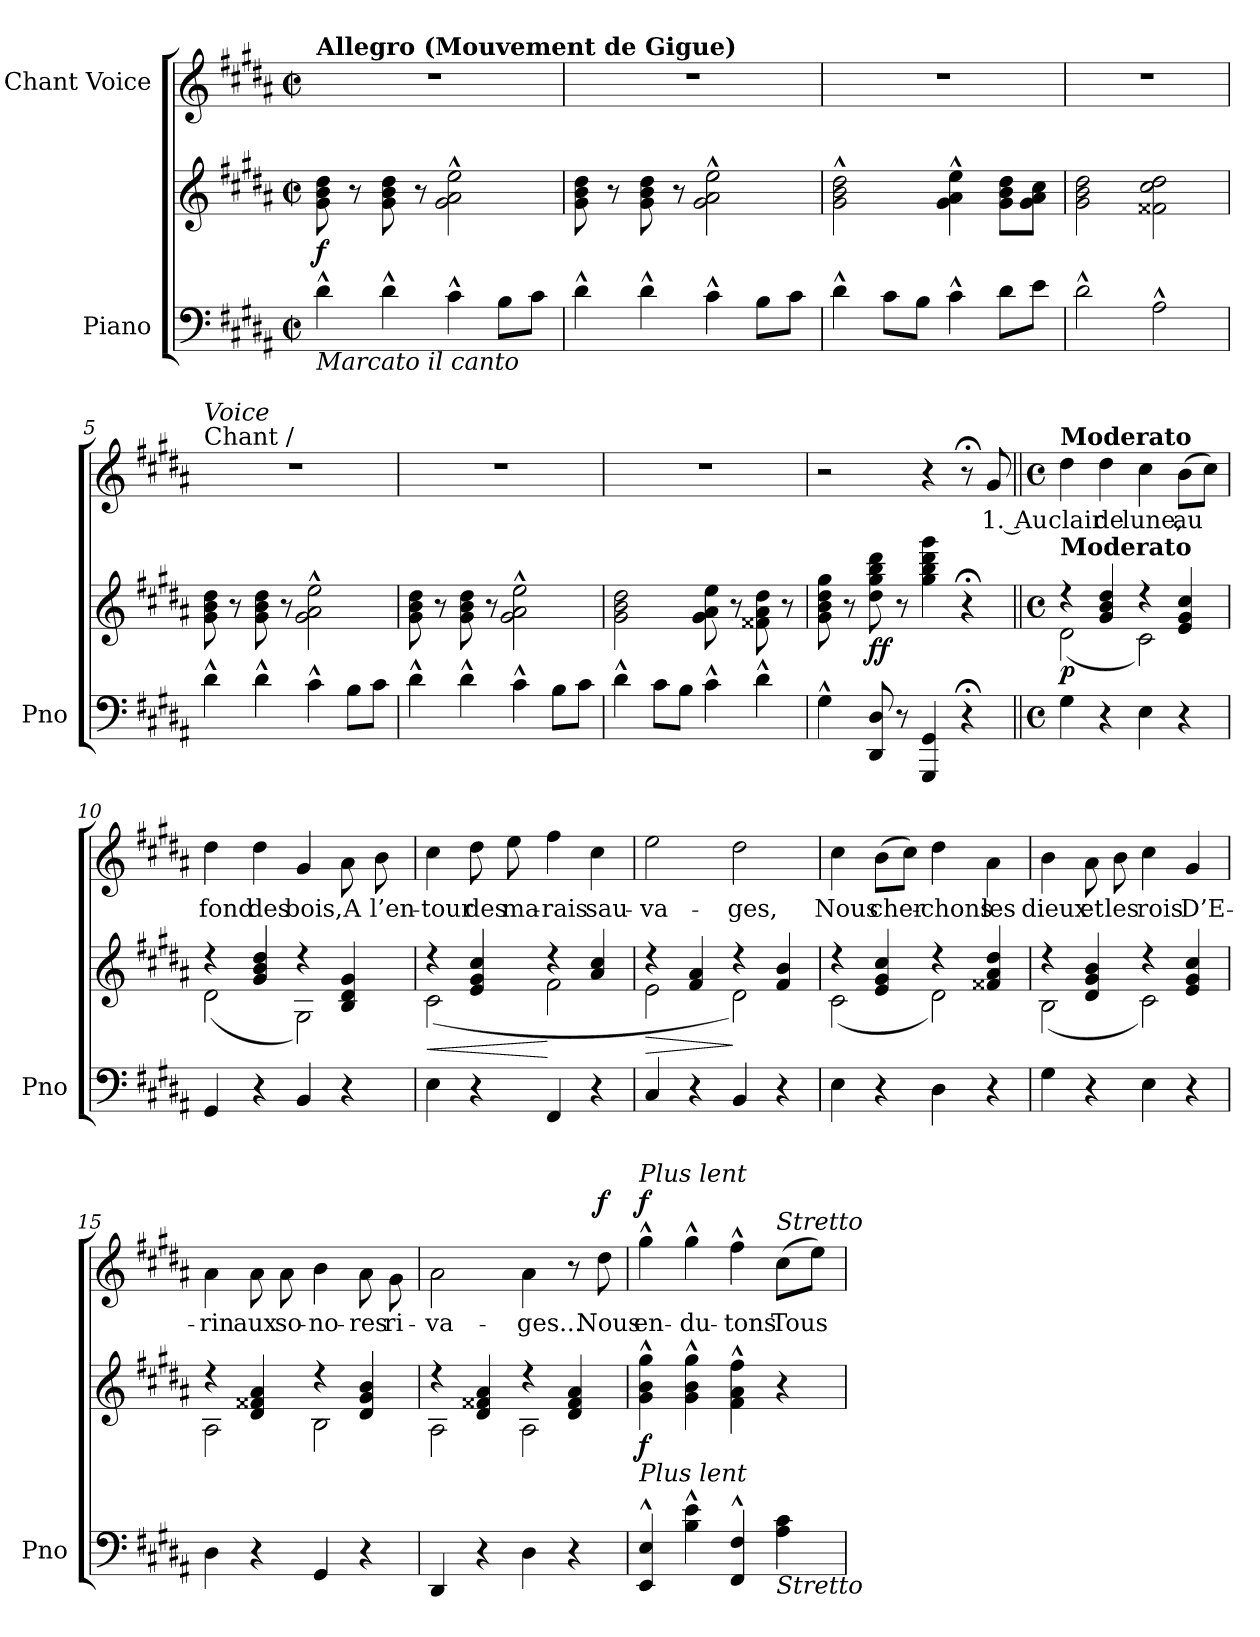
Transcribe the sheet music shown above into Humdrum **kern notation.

**kern	**kern	**dynam	**kern	**text	**dynam
*part2	*part2	*part2	*part1	*part1	*part1
*staff3	*staff2	*staff2/3	*staff1	*staff1	*staff1
*I"Piano	*	*	*I"Chant Voice	*	*
*I'Pno	*	*	*	*	*
*clefF4	*clefG2	*	*clefG2	*	*
*k[f#c#g#d#a#]	*k[f#c#g#d#a#]	*	*k[f#c#g#d#a#]	*	*
*M2/2	*M2/2	*	*M2/2	*	*
*met(c|)	*met(c|)	*	*met(c|)	*	*
=1	=1	=1	=1	=1	=1
!	!	!	!LO:TX:a:B:t=Allegro (Mouvement de Gigue)	!	!
!LO:TX:b:i:t=Marcato il canto	!	!	!	!	!
!	!	!LO:DY:b	!	!	!
4d#^^\	8g#\ 8b\ 8dd#\	f	1r	.	.
.	8r	.	.	.	.
4d#^^\	8g#\ 8b\ 8dd#\	.	.	.	.
.	8r	.	.	.	.
4c#^^\	2g#\^^ 2a#\^^ 2ee\^^	.	.	.	.
8B\L	.	.	.	.	.
8c#\J	.	.	.	.	.
=2	=2	=2	=2	=2	=2
4d#^^\	8g#\ 8b\ 8dd#\	.	1r	.	.
.	8r	.	.	.	.
4d#^^\	8g#\ 8b\ 8dd#\	.	.	.	.
.	8r	.	.	.	.
4c#^^\	2g#\^^ 2a#\^^ 2ee\^^	.	.	.	.
8B\L	.	.	.	.	.
8c#\J	.	.	.	.	.
=3	=3	=3	=3	=3	=3
4d#^^\	2g#\^^ 2b\^^ 2dd#\^^	.	1r	.	.
8c#\L	.	.	.	.	.
8B\J	.	.	.	.	.
4c#^^\	4g#\^^ 4a#\^^ 4ee\^^	.	.	.	.
8d#\L	8g#\ 8b\ 8dd#\L	.	.	.	.
8e\J	8g#\ 8a#\ 8cc#\J	.	.	.	.
=4	=4	=4	=4	=4	=4
2d#^^\	2g#\ 2b\ 2dd#\	.	1r	.	.
2A#^^\	2f##X\ 2cc#\ 2dd#\	.	.	.	.
!!LO:LB:g=z
=5	=5	=5	=5	=5	=5
!	!	!	!LO:TX:a:t=Chant /	!	!
!	!	!	!LO:TX:a:i:t=Voice	!	!
4d#^^\	8g#\ 8b\ 8dd#\	.	1r	.	.
.	8r	.	.	.	.
4d#^^\	8g#\ 8b\ 8dd#\	.	.	.	.
.	8r	.	.	.	.
4c#^^\	2g#\^^ 2a#\^^ 2ee\^^	.	.	.	.
8B\L	.	.	.	.	.
8c#\J	.	.	.	.	.
=6	=6	=6	=6	=6	=6
4d#^^\	8g#\ 8b\ 8dd#\	.	1r	.	.
.	8r	.	.	.	.
4d#^^\	8g#\ 8b\ 8dd#\	.	.	.	.
.	8r	.	.	.	.
4c#^^\	2g#\^^ 2a#\^^ 2ee\^^	.	.	.	.
8B\L	.	.	.	.	.
8c#\J	.	.	.	.	.
=7	=7	=7	=7	=7	=7
4d#^^\	2g#\ 2b\ 2dd#\	.	1r	.	.
8c#\L	.	.	.	.	.
8B\J	.	.	.	.	.
4c#^^\	8g#\ 8a#\ 8ee\	.	.	.	.
.	8r	.	.	.	.
4d#^^\	8f##X\ 8a#\ 8dd#\	.	.	.	.
.	8r	.	.	.	.
=8	=8	=8	=8	=8	=8
4G#^^\	8g#\ 8b\ 8dd#\ 8gg#\	.	2r	.	.
.	8r	.	.	.	.
!	!	!LO:DY:b	!	!	!
8DD#/ 8D#/	8dd#\ 8gg#\ 8bb\ 8ddd#\	ff	.	.	.
8r	8r	.	.	.	.
4GGG#/ 4GG#/	4gg#\ 4bb\ 4ddd#\ 4ggg#\	.	4r	.	.
4r;<	4r;<	.	8r;<	.	.
!	!	!	!	!LO:LY:b	!
.	.	.	8g#/	1. Au	.
!!LO:LB:g=z
=9||	=9||	=9||	=9||	=9||	=9||
*M4/4	*M4/4	*	*M4/4	*	*
*met(c)	*met(c)	*	*met(c)	*	*
*	*^	*	*	*	*
!	!	!	!	!LO:TX:a:B:t=Moderato	!	!
!	!LO:TX:a:B:t=Moderato	!	!	!	!	!
!	!	!	!LO:DY:b	!	!LO:LY:b	!
4G#\	4r	(2d#\	p	4dd#\	clair	.
!	!	!	!	!	!LO:LY:b	!
4r	4g#/ 4b/ 4dd#/	.	.	4dd#\	de	.
!	!	!	!	!	!LO:LY:b	!
4E\	4r	2c#\)	.	4cc#\	lune,	.
!	!	!	!	!	!LO:LY:b	!
4r	4e/ 4g#/ 4cc#/	.	.	(8b\L	au	.
.	.	.	.	8cc#\J)	.	.
=10	=10	=10	=10	=10	=10	=10
!	!	!	!	!	!LO:LY:b	!
4GG#/	4r	(2d#\	.	4dd#\	fond	.
!	!	!	!	!	!LO:LY:b	!
4r	4g#/ 4b/ 4dd#/	.	.	4dd#\	des	.
!	!	!	!	!	!LO:LY:b	!
4BB/	4r	2G#\)	.	4g#/	bois,	.
!	!	!	!	!	!LO:LY:b	!
4r	4B/ 4d#/ 4g#/	.	.	8a#\	A	.
!	!	!	!	!	!LO:LY:b	!
.	.	.	.	8b\	l’en-	.
=11	=11	=11	=11	=11	=11	=11
!	!	!	!LO:HP:b	!	!LO:LY:b	!
4E\	4r	(2c#\	<	4cc#\	-tour	.
!	!	!	!	!	!LO:LY:b	!
4r	4e/ 4g#/ 4cc#/	.	.	8dd#\	des	.
!	!	!	!	!	!LO:LY:b	!
.	.	.	.	8ee\	ma-	.
!	!	!	!	!	!LO:LY:b	!
4FF#/	4r	2f#\	[	4ff#\	-rais	.
!	!	!	!	!	!LO:LY:b	!
4r	4a#/ 4cc#/	.	.	4cc#\	sau-	.
=12	=12	=12	=12	=12	=12	=12
!	!	!	!LO:HP:b	!	!LO:LY:b	!
4C#/	4r	2e\	>	2ee\	-va-	.
4r	4f#/ 4a#/	.	.	.	.	.
!	!	!	!	!	!LO:LY:b	!
4BB/	4r	2d#\)	]	2dd#\	-ges,	.
4r	4f#/ 4b/	.	.	.	.	.
!!LO:LB:g=z
=13	=13	=13	=13	=13	=13	=13
!	!	!	!	!	!LO:LY:b	!
4E\	4r	(2c#\	.	4cc#\	Nous	.
!	!	!	!	!	!LO:LY:b	!
4r	4e/ 4g#/ 4cc#/	.	.	(8b\L	cher-	.
.	.	.	.	8cc#\J)	.	.
!	!	!	!	!	!LO:LY:b	!
4D#\	4r	2d#\)	.	4dd#\	-chons	.
!	!	!	!	!	!LO:LY:b	!
4r	4f##X/ 4a#/ 4dd#/	.	.	4a#\	les	.
=14	=14	=14	=14	=14	=14	=14
!	!	!	!	!	!LO:LY:b	!
4G#\	4r	(2B\	.	4b\	dieux	.
!	!	!	!	!	!LO:LY:b	!
4r	4d#/ 4g#/ 4b/	.	.	8a#\	et	.
!	!	!	!	!	!LO:LY:b	!
.	.	.	.	8b\	les	.
!	!	!	!	!	!LO:LY:b	!
4E\	4r	2c#\)	.	4cc#\	rois	.
!	!	!	!	!	!LO:LY:b	!
4r	4e/ 4g#/ 4cc#/	.	.	4g#/	D’E-	.
=15	=15	=15	=15	=15	=15	=15
!	!	!	!	!	!LO:LY:b	!
4D#\	4r	2A#\	.	4a#\	-rin	.
!	!	!	!	!	!LO:LY:b	!
4r	4d#/ 4f##X/ 4a#/	.	.	8a#\	aux	.
!	!	!	!	!	!LO:LY:b	!
.	.	.	.	8a#\	so-	.
!	!	!	!	!	!LO:LY:b	!
4GG#/	4r	2B\	.	4b\	-no-	.
!	!	!	!	!	!LO:LY:b	!
4r	4d#/ 4g#/ 4b/	.	.	8a#\	-res	.
!	!	!	!	!	!LO:LY:b	!
.	.	.	.	8g#\	ri-	.
=16	=16	=16	=16	=16	=16	=16
!	!	!	!	!	!LO:LY:b	!
4DD#/	4r	2A#\	.	2a#\	-va-	.
4r	4d#/ 4f##X/ 4a#/	.	.	.	.	.
!	!	!	!	!	!LO:LY:b	!
4D#\	4r	2A#\	.	4a#\	-ges...	.
4r	4d#/ 4f##/ 4a#/	.	.	8r	.	.
!	!	!	!	!	!LO:LY:b	!LO:DY:a
.	.	.	.	8dd#\	Nous	f
*	*v	*v	*	*	*	*
!!LO:PB:g=z
=17	=17	=17	=17	=17	=17
!	!	!	!LO:TX:a:i:t=Plus lent	!	!
!	!LO:TX:b:i:t=Plus lent	!	!	!	!
!	!	!LO:DY:b	!	!LO:LY:b	!LO:DY:a
4EE/^^ 4E/^^	4g#\^^ 4b\^^ 4gg#\^^	f	4gg#^^\	en-	f
!	!	!	!	!LO:LY:b	!
4B\^^ 4e\^^	4g#\^^ 4b\^^ 4gg#\^^	.	4gg#^^\	-du-	.
!	!	!	!	!LO:LY:b	!
4FF#/^^ 4F#/^^	4f#\^^ 4a#\^^ 4ff#\^^	.	4ff#^^\	-tons	.
!	!	!	!LO:TX:a:i:t=Stretto	!	!
!LO:TX:b:i:t=Stretto	!	!	!	!	!
!	!	!	!	!LO:LY:b	!
4A#\ 4c#\	4r	.	(8cc#\L	Tous	.
.	.	.	8ee\J)	.	.
=	=	=	=	=	=
*-	*-	*-	*-	*-	*-
